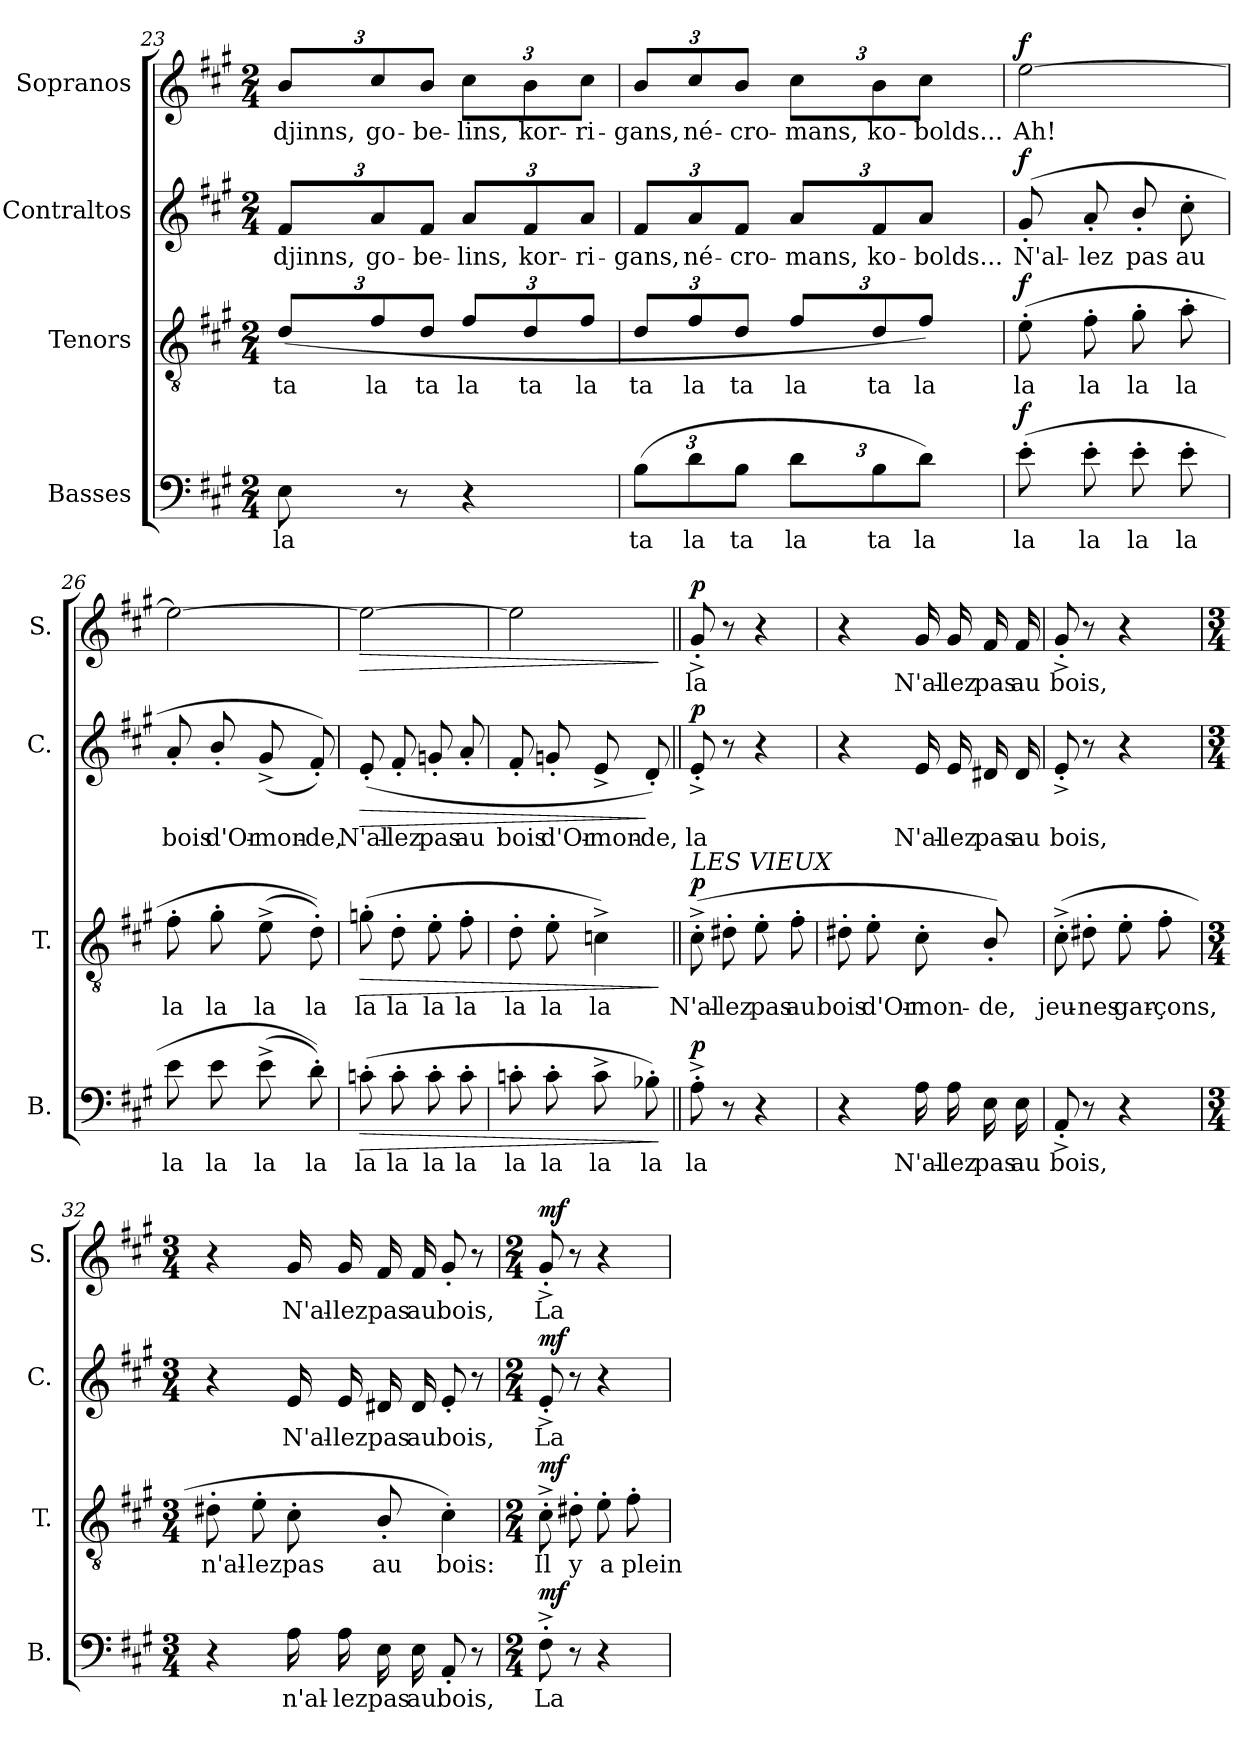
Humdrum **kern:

**kern	**text	**dynam	**kern	**text	**dynam	**kern	**text	**dynam	**kern	**text	**dynam
*part4	*part4	*part4	*part3	*part3	*part3	*part2	*part2	*part2	*part1	*part1	*part1
*staff4	*staff4	*staff4	*staff3	*staff3	*staff3	*staff2	*staff2	*staff2	*staff1	*staff1	*staff1
*I"Basses	*	*	*I"Tenors	*	*	*I"Contraltos	*	*	*I"Sopranos	*	*
*I'B.	*	*	*I'T.	*	*	*I'C.	*	*	*I'S.	*	*
*clefF4	*	*	*clefGv2	*	*	*clefG2	*	*	*clefG2	*	*
*	*	*	*ITrd7c12	*	*	*	*	*	*	*	*
*k[f#c#g#]	*	*	*k[f#c#g#]	*	*	*k[f#c#g#]	*	*	*k[f#c#g#]	*	*
*A:	*	*	*A:	*	*	*A:	*	*	*A:	*	*
*M2/4	*	*	*M2/4	*	*	*M2/4	*	*	*M2/4	*	*
=23	=23	=23	=23	=23	=23	=23	=23	=23	=23	=23	=23
!	!LO:LY:b	!	!	!	!	!	!	!	!	!	!
*	*	*	*Xbrackettup	*	*	*	*	*	*	*	*
!	!	!	!	!LO:LY:b	!	!	!	!	!	!	!
*	*	*	*	*	*	*Xbrackettup	*	*	*	*	*
!	!	!	!	!	!	!	!LO:LY:b	!	!	!	!
*	*	*	*	*	*	*	*	*	*Xbrackettup	*	*
!	!	!	!	!	!	!	!	!	!	!LO:LY:b	!
8E\	la	.	(>12D/L	ta	.	12f#/L	djinns,	.	12b/L	djinns,	.
!	!	!	!	!LO:LY:b	!	!	!LO:LY:b	!	!	!LO:LY:b	!
.	.	.	12F#/	la	.	12a/	go-	.	12cc#/	go-	.
8r	.	.	.	.	.	.	.	.	.	.	.
!	!	!	!	!LO:LY:b	!	!	!LO:LY:b	!	!	!LO:LY:b	!
.	.	.	12D/J	ta	.	12f#/J	-be-	.	12b/J	-be-	.
!	!	!	!	!LO:LY:b	!	!	!LO:LY:b	!	!	!LO:LY:b	!
4r	.	.	12F#/L	la	.	12a/L	-lins,	.	12cc#\L	-lins,	.
!	!	!	!	!LO:LY:b	!	!	!LO:LY:b	!	!	!LO:LY:b	!
.	.	.	12D/	ta	.	12f#/	kor-	.	12b\	kor-	.
!	!	!	!	!LO:LY:b	!	!	!LO:LY:b	!	!	!LO:LY:b	!
.	.	.	12F#/J	la	.	12a/J	-ri-	.	12cc#\J	-ri-	.
!!LO:PB:g=z
=24	=24	=24	=24	=24	=24	=24	=24	=24	=24	=24	=24
*Xbrackettup	*	*	*	*	*	*	*	*	*	*	*
!	!LO:LY:b	!	!	!LO:LY:b	!	!	!LO:LY:b	!	!	!LO:LY:b	!
(>12B\L	ta	.	12D/L	ta	.	12f#/L	-gans,	.	12b/L	-gans,	.
!	!LO:LY:b	!	!	!LO:LY:b	!	!	!LO:LY:b	!	!	!LO:LY:b	!
12d\	la	.	12F#/	la	.	12a/	né-	.	12cc#/	né-	.
!	!LO:LY:b	!	!	!LO:LY:b	!	!	!LO:LY:b	!	!	!LO:LY:b	!
12B\J	ta	.	12D/J	ta	.	12f#/J	-cro-	.	12b/J	-cro-	.
!	!LO:LY:b	!	!	!LO:LY:b	!	!	!LO:LY:b	!	!	!LO:LY:b	!
12d\L	la	.	12F#/L	la	.	12a/L	-mans,	.	12cc#\L	-mans,	.
!	!LO:LY:b	!	!	!LO:LY:b	!	!	!LO:LY:b	!	!	!LO:LY:b	!
12B\	ta	.	12D/	ta	.	12f#/	ko-	.	12b\	ko-	.
!	!LO:LY:b	!	!	!LO:LY:b	!	!	!LO:LY:b	!	!	!LO:LY:b	!
12d\J)	la	.	12F#/J)	la	.	12a/J	-bolds...	.	12cc#\J	-bolds...	.
=25	=25	=25	=25	=25	=25	=25	=25	=25	=25	=25	=25
!	!LO:LY:b	!LO:DY:a	!	!LO:LY:b	!LO:DY:a	!	!LO:LY:b	!LO:DY:a	!	!LO:LY:b	!LO:DY:a
(>8e'\	la	f	(>8E'\	la	f	(>8g#'/	N'al-	f	[2ee\	Ah!	f
!	!LO:LY:b	!	!	!LO:LY:b	!	!	!LO:LY:b	!	!	!	!
8e'\	la	.	8F#'\	la	.	8a'/	-lez	.	.	.	.
!	!LO:LY:b	!	!	!LO:LY:b	!	!	!LO:LY:b	!	!	!	!
8e'\	la	.	8G#'\	la	.	8b'/	pas	.	.	.	.
!	!LO:LY:b	!	!	!LO:LY:b	!	!	!LO:LY:b	!	!	!	!
8e'\	la	.	8A'\	la	.	8cc#'\	au	.	.	.	.
=26	=26	=26	=26	=26	=26	=26	=26	=26	=26	=26	=26
!	!LO:LY:b	!	!	!LO:LY:b	!	!	!LO:LY:b	!	!	!	!
8e\	la	.	8F#'\	la	.	8a'/	bois	.	2ee\_	.	.
!	!LO:LY:b	!	!	!LO:LY:b	!	!	!LO:LY:b	!	!	!	!
8e\	la	.	8G#'\	la	.	8b'/	d'Or-	.	.	.	.
!	!LO:LY:b	!	!	!LO:LY:b	!	!	!LO:LY:b	!	!	!	!
(>8e^\	la	.	(>8E^\	la	.	(<8g#^/	-mon-	.	.	.	.
!	!LO:LY:b	!	!	!LO:LY:b	!	!	!LO:LY:b	!	!	!	!
8d'\))	la	.	8D'\))	la	.	8f#'/))	-de,	.	.	.	.
=27	=27	=27	=27	=27	=27	=27	=27	=27	=27	=27	=27
!	!LO:LY:b	!LO:HP:b	!	!LO:LY:b	!LO:HP:b	!	!LO:LY:b	!LO:HP:b	!	!	!LO:HP:b
(>8cn'\	la	>	(>8Gn'\	la	>	(>8e'/	N'al-	>	2ee\_	.	>
!	!LO:LY:b	!	!	!LO:LY:b	!	!	!LO:LY:b	!	!	!	!
8c'\	la	.	8D'\	la	.	8f#'/	-lez	.	.	.	.
!	!LO:LY:b	!	!	!LO:LY:b	!	!	!LO:LY:b	!	!	!	!
8c'\	la	.	8E'\	la	.	8gn'/	pas	.	.	.	.
!	!LO:LY:b	!	!	!LO:LY:b	!	!	!LO:LY:b	!	!	!	!
8c'\	la	.	8F#'\	la	.	8a'/	au	.	.	.	.
=28	=28	=28	=28	=28	=28	=28	=28	=28	=28	=28	=28
!	!LO:LY:b	!	!	!LO:LY:b	!	!	!LO:LY:b	!	!	!	!
8cn'\	la	.	8D'\	la	.	8f#'/	bois	.	2ee\]	.	.
!	!LO:LY:b	!	!	!LO:LY:b	!	!	!LO:LY:b	!	!	!	!
8c'\	la	.	8E'\	la	.	8gn'/	d'Or-	.	.	.	.
!	!LO:LY:b	!	!	!LO:LY:b	!	!	!LO:LY:b	!	!	!	!
8c^\	la	.	4Cn^\)	la	.	8e^/	-mon-	.	.	.	.
!	!LO:LY:b	!	!	!	!	!	!LO:LY:b	!	!	!	!
8B-X'\)	la	.	.	.	.	8d'/)	-de,	]	.	.	.
.	.	]	.	.	]	.	.	.	.	.	]
!!LO:LB:g=z
=29||	=29||	=29||	=29||	=29||	=29||	=29||	=29||	=29||	=29||	=29||	=29||
!	!	!	!LO:TX:a:i:t=LES VIEUX	!	!	!	!	!	!	!	!
!	!LO:LY:b	!LO:DY:a	!	!LO:LY:b	!LO:DY:a	!	!LO:LY:b	!LO:DY:a	!	!LO:LY:b	!LO:DY:a
8A'^\	la	p	(>8C#'^\	N'al-	p	8e'^/	la	p	8g#'^/	la	p
!	!	!	!	!LO:LY:b	!	!	!	!	!	!	!
8r	.	.	8D#X'\	-lez	.	8r	.	.	8r	.	.
!	!	!	!	!LO:LY:b	!	!	!	!	!	!	!
4r	.	.	8E'\	pas	.	4r	.	.	4r	.	.
!	!	!	!	!LO:LY:b	!	!	!	!	!	!	!
.	.	.	8F#'\	au	.	.	.	.	.	.	.
=30	=30	=30	=30	=30	=30	=30	=30	=30	=30	=30	=30
!	!	!	!	!LO:LY:b	!	!	!	!	!	!	!
4r	.	.	8D#X'\	bois	.	4r	.	.	4r	.	.
!	!	!	!	!LO:LY:b	!	!	!	!	!	!	!
.	.	.	8E'\	d'Or-	.	.	.	.	.	.	.
!	!LO:LY:b	!	!	!LO:LY:b	!	!	!LO:LY:b	!	!	!LO:LY:b	!
16A\	N'al-	.	8C#'\	-mon-	.	16e/	N'al-	.	16g#/	N'al-	.
!	!LO:LY:b	!	!	!	!	!	!LO:LY:b	!	!	!LO:LY:b	!
16A\	-lez	.	.	.	.	16e/	-lez	.	16g#/	-lez	.
!	!LO:LY:b	!	!	!LO:LY:b	!	!	!LO:LY:b	!	!	!LO:LY:b	!
16E\	pas	.	8BB'/)	-de,	.	16d#X/	pas	.	16f#/	pas	.
!	!LO:LY:b	!	!	!	!	!	!LO:LY:b	!	!	!LO:LY:b	!
16E\	au	.	.	.	.	16d#/	au	.	16f#/	au	.
=31	=31	=31	=31	=31	=31	=31	=31	=31	=31	=31	=31
!	!LO:LY:b	!	!	!LO:LY:b	!	!	!LO:LY:b	!	!	!LO:LY:b	!
8AA'^/	bois,	.	(>8C#'^\	jeu-	.	8e'^/	bois,	.	8g#'^/	bois,	.
!	!	!	!	!LO:LY:b	!	!	!	!	!	!	!
8r	.	.	8D#X'\	-nes	.	8r	.	.	8r	.	.
!	!	!	!	!LO:LY:b	!	!	!	!	!	!	!
4r	.	.	8E'\	gar-	.	4r	.	.	4r	.	.
!	!	!	!	!LO:LY:b	!	!	!	!	!	!	!
.	.	.	8F#'\	-çons,	.	.	.	.	.	.	.
=32	=32	=32	=32	=32	=32	=32	=32	=32	=32	=32	=32
*M3/4	*	*	*M3/4	*	*	*M3/4	*	*	*M3/4	*	*
!	!	!	!	!LO:LY:b	!	!	!	!	!	!	!
4r	.	.	8D#X'\	n'al-	.	4r	.	.	4r	.	.
!	!	!	!	!LO:LY:b	!	!	!	!	!	!	!
.	.	.	8E'\	-lez	.	.	.	.	.	.	.
!	!LO:LY:b	!	!	!LO:LY:b	!	!	!LO:LY:b	!	!	!LO:LY:b	!
16A\	n'al-	.	8C#'\	pas	.	16e/	N'al-	.	16g#/	N'al-	.
!	!LO:LY:b	!	!	!	!	!	!LO:LY:b	!	!	!LO:LY:b	!
16A\	-lez	.	.	.	.	16e/	-lez	.	16g#/	-lez	.
!	!LO:LY:b	!	!	!LO:LY:b	!	!	!LO:LY:b	!	!	!LO:LY:b	!
16E\	pas	.	8BB'/	au	.	16d#X/	pas	.	16f#/	pas	.
!	!LO:LY:b	!	!	!	!	!	!LO:LY:b	!	!	!LO:LY:b	!
16E\	au	.	.	.	.	16d#/	au	.	16f#/	au	.
!	!LO:LY:b	!	!	!LO:LY:b	!	!	!LO:LY:b	!	!	!LO:LY:b	!
8AA'/	bois,	.	4C#'\)	bois:	.	8e'/	bois,	.	8g#'/	bois,	.
8r	.	.	.	.	.	8r	.	.	8r	.	.
!!LO:PB:g=z
=33	=33	=33	=33	=33	=33	=33	=33	=33	=33	=33	=33
*M2/4	*	*	*M2/4	*	*	*M2/4	*	*	*M2/4	*	*
!	!LO:LY:b	!LO:DY:a	!	!LO:LY:b	!LO:DY:a	!	!LO:LY:b	!LO:DY:a	!	!LO:LY:b	!LO:DY:a
8F#'^\	La	mf	8C#'^\	Il	mf	8e'^/	La	mf	8g#'^/	La	mf
!	!	!	!	!LO:LY:b	!	!	!	!	!	!	!
8r	.	.	8D#X'\	y	.	8r	.	.	8r	.	.
!	!	!	!	!LO:LY:b	!	!	!	!	!	!	!
4r	.	.	8E'\	a	.	4r	.	.	4r	.	.
!	!	!	!	!LO:LY:b	!	!	!	!	!	!	!
.	.	.	8F#'\	plein	.	.	.	.	.	.	.
=	=	=	=	=	=	=	=	=	=	=	=
*-	*-	*-	*-	*-	*-	*-	*-	*-	*-	*-	*-
